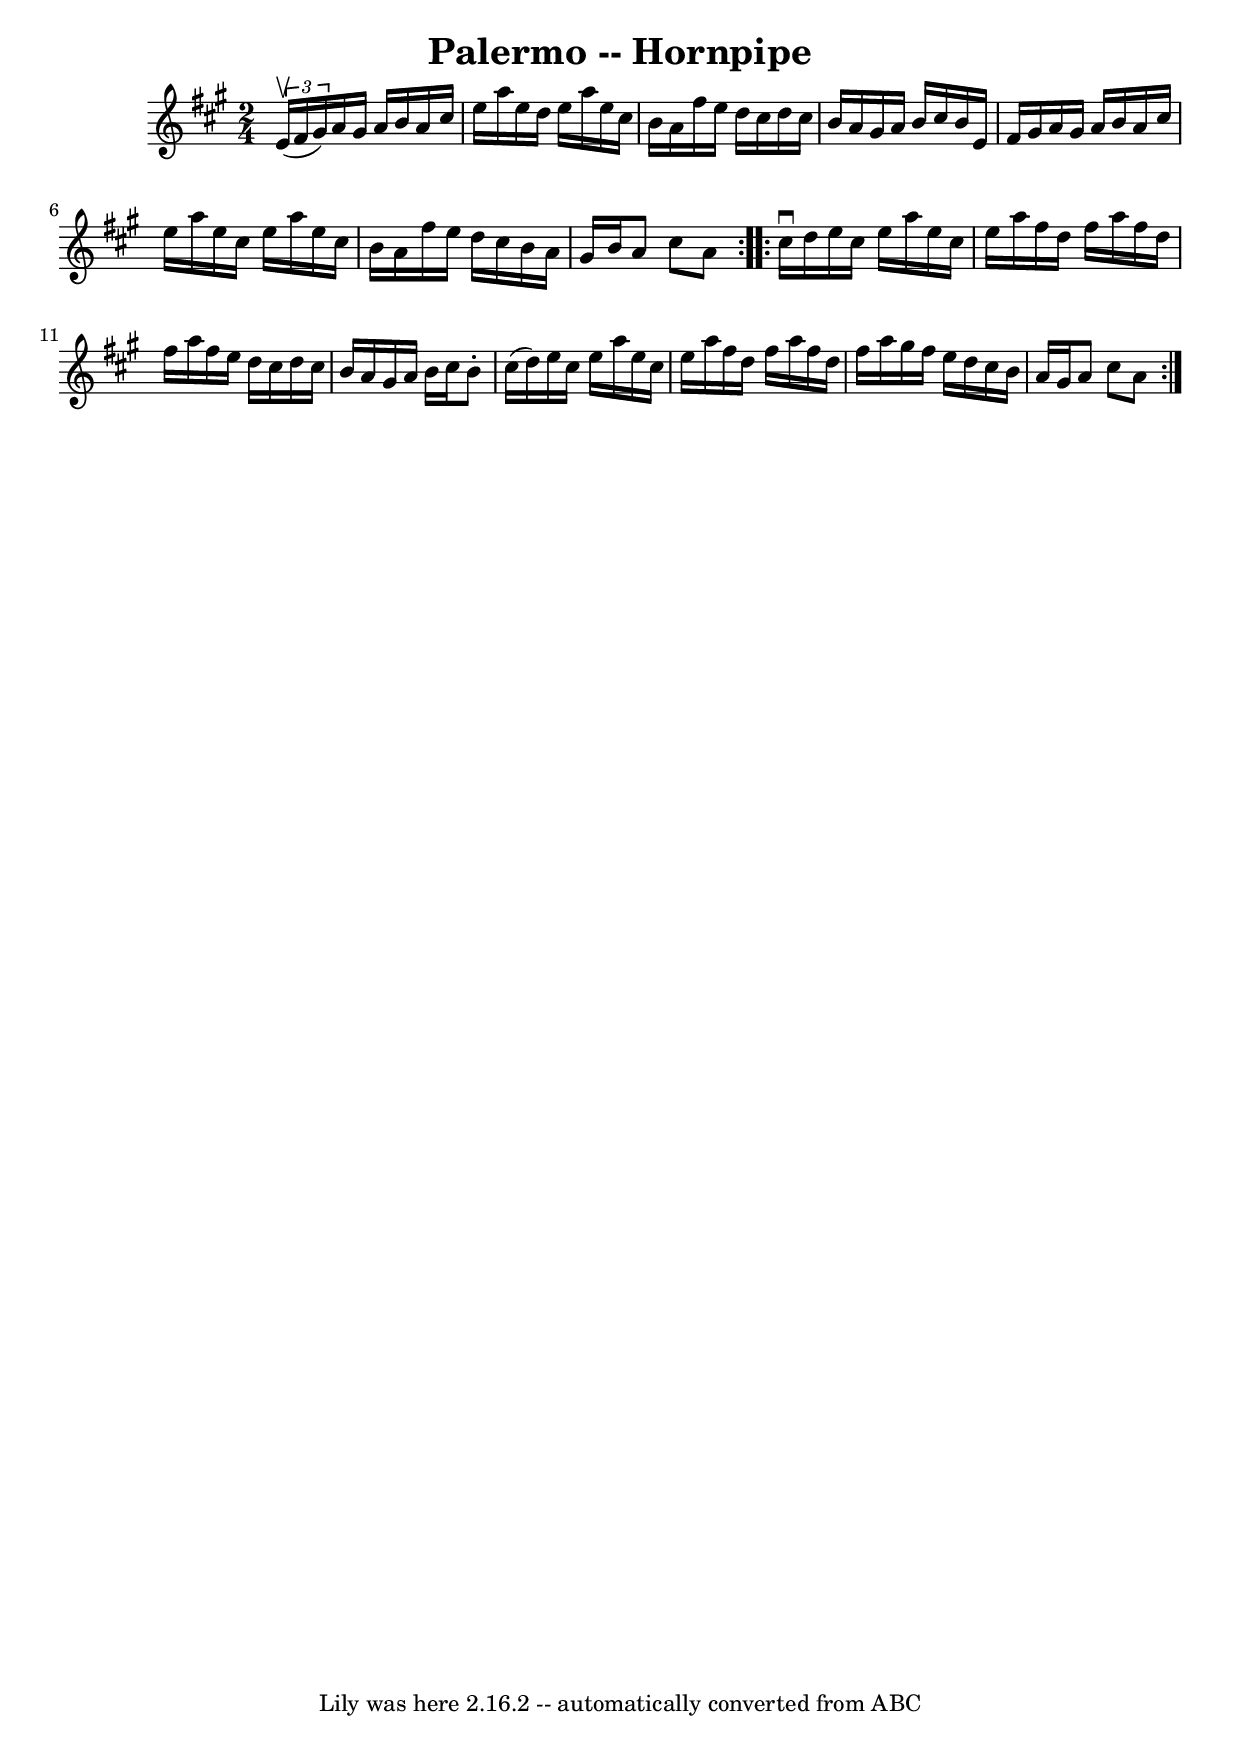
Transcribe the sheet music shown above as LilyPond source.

\version "2.7.40"
\include "Mammoth.ily"
\header {
	%% book = "Cole's 1000 Fiddle Tunes"
	crossRefNumber = "1"
	footnotes = ""
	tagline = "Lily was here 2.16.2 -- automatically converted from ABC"
	title = "Palermo -- Hornpipe"
}
voicedefault =  {


\repeat volta 2 {
\time 2/4 \key a \major   \times 2/3 { e'16 (^\upbow fis'16 gis'16) } 
|
 a'16 gis'16 a'16 b'16 a'16 cis''16 e''16 a''16  
|
 e''16 d''16 e''16 a''16 e''16 cis''16 b'16 a'16 
 |
 fis''16 e''16 d''16 cis''16 d''16 cis''16 b'16    
a'16  |
 gis'16 a'16 b'16 cis''16 b'16 e'16 fis'16    
gis'16  |
 a'16 gis'16 a'16 b'16 a'16 cis''16 e''16 
 a''16  |
 e''16 cis''16 e''16 a''16 e''16 cis''16    
b'16 a'16  |
 fis''16 e''16 d''16 cis''16 b'16 a'16   
 gis'16 b'16  |
 a'8 cis''8 a'8  }     \repeat volta 2 {   
cis''16^\downbow d''16  |
 e''16 cis''16 e''16 a''16    
e''16 cis''16 e''16 a''16  |
 fis''16 d''16 fis''16    
a''16 fis''16 d''16 fis''16 a''16  |
 fis''16 e''16    
d''16 cis''16 d''16 cis''16 b'16 a'16  |
 gis'16 a'16 
 b'16 cis''16 b'8 -. cis''16 (d''16) |
 e''16    
cis''16 e''16 a''16 e''16 cis''16 e''16 a''16  |
   
fis''16 d''16 fis''16 a''16 fis''16 d''16 fis''16 a''16  
|
 gis''16 fis''16 e''16 d''16 cis''16 b'16 a'16    
gis'16  |
 a'8 cis''8 a'8  }   
}

\score{
    <<

	\context Staff="default"
	{
	    \voicedefault 
	}

    >>
	\layout {
	}
	\midi {}
}
